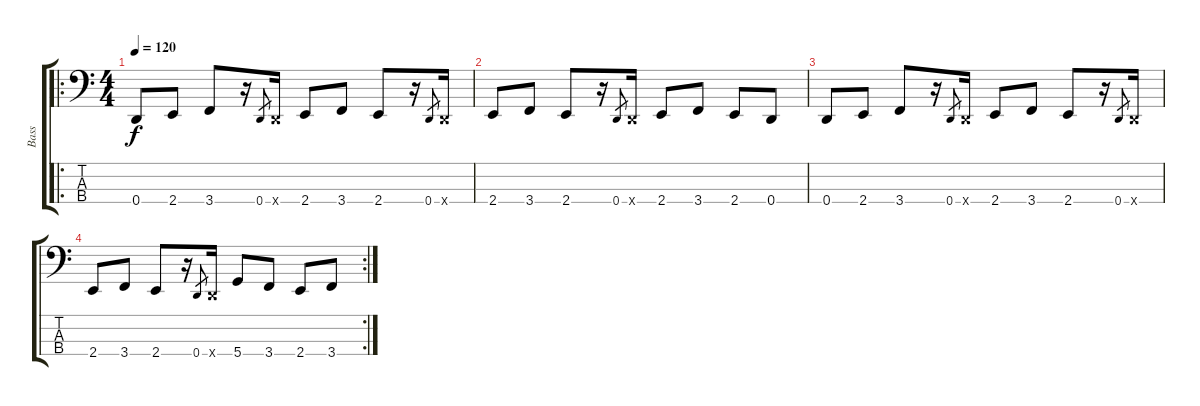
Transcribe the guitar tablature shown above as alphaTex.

\track ("Bass" "Bass") {instrument electricbasspick}
\staff {score tabs}
\tuning (G2 D2 A1 D1) {hide}
\ro
\ts (4 4)
\tempo 120
\clef f4
\ks c
0.4.8{dy f} 2.4.8 3.4.8 r.16 0.4.8{gr} 0.4{x}.16 2.4.8 3.4.8 2.4.8 r.16 0.4.8{gr} 0.4{x}.16 |
2.4.8 3.4.8 2.4.8 r.16 0.4.8{gr} 0.4{x}.16 2.4.8 3.4.8 2.4.8 0.4.8 |
0.4.8 2.4.8 3.4.8 r.16 0.4.8{gr} 0.4{x}.16 2.4.8 3.4.8 2.4.8 r.16 0.4.8{gr} 0.4{x}.16 |
\rc 2
2.4.8 3.4.8 2.4.8 r.16 0.4.8{gr} 0.4{x}.16 5.4.8 3.4.8 2.4.8 3.4.8
